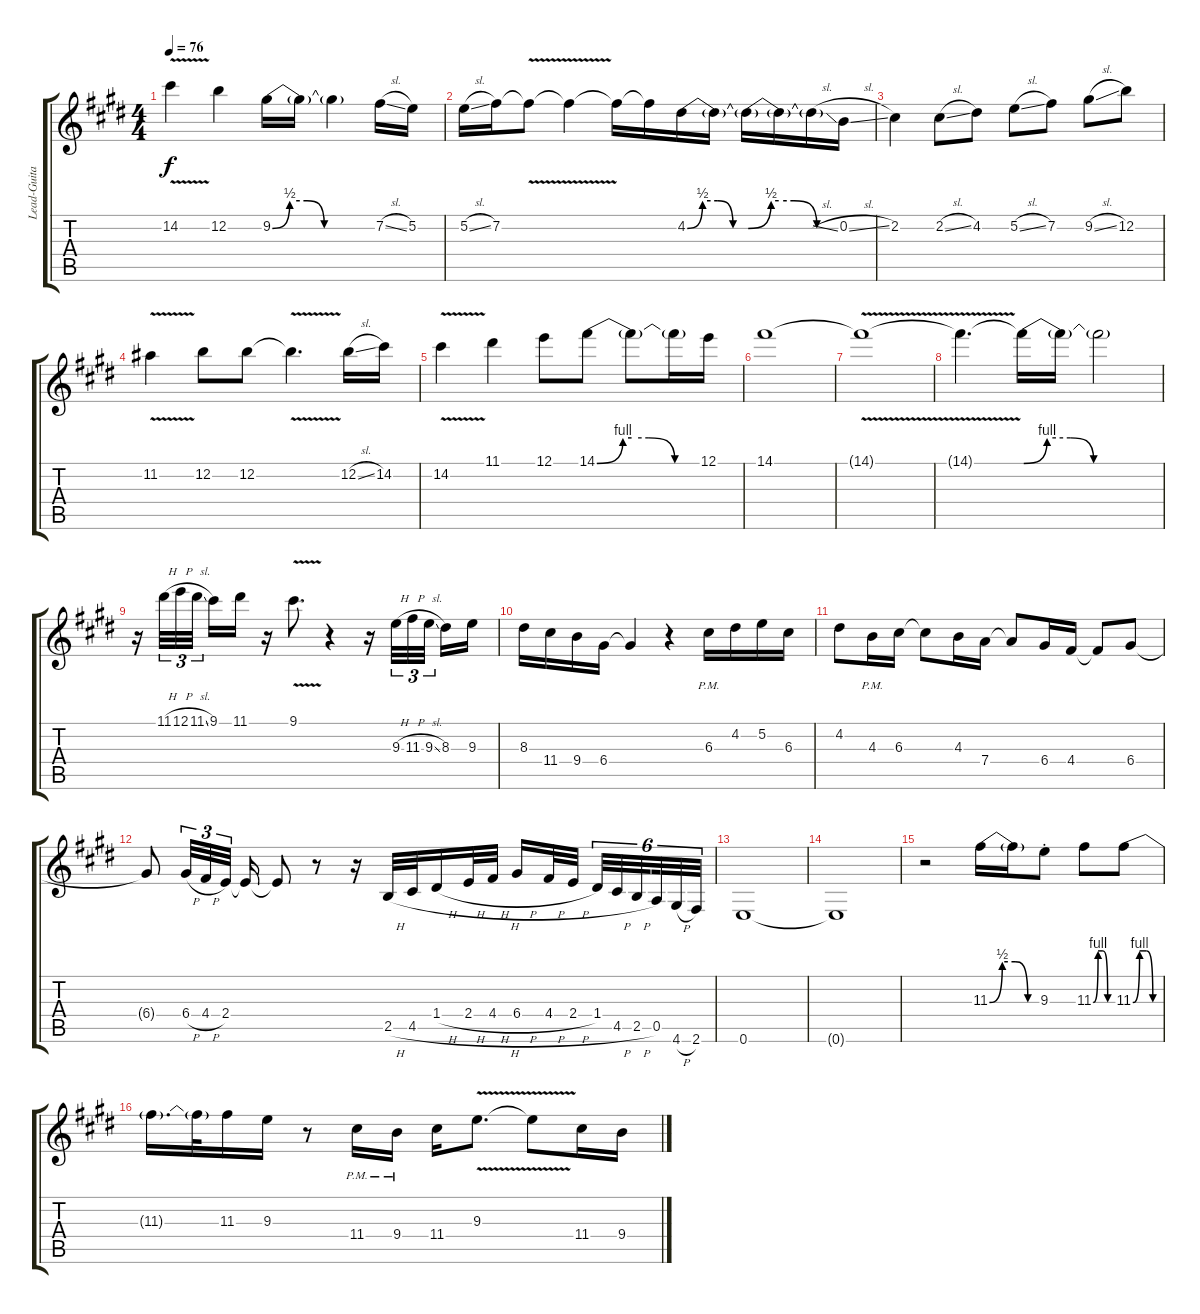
\track ("Lead-Guitar" "Lead-Guita") {instrument distortionguitar}
\staff {score tabs}
\tuning (E4 B3 G3 D3 A2 E2) {hide}
\ts (4 4)
\tempo 76
\clef g2
\ks c#minor
14.2{v}.4{dy f} 12.2.4 9.2{be (custom 0 0 10 2 20 2 30 0 60 0)}.16 9.2{t}.16 9.2{t}.4 7.2{sl}.16 5.2.16 |
5.2{sl}.16 7.2.16 7.2{v t}.8 7.2{t}.4 7.2{t}.16 7.2{t}.16 4.2{be (custom 0 0 15 2 30 2 45 0 60 0)}.16 4.2{t}.16 4.2{be (custom 0 0 15 2 20 2 30 2 45 0 60 0) t}.16 4.2{t}.16 4.2{sl t}.16 0.2{sl}.16 |
2.2.4 2.2{sl}.8 4.2.8 5.2{sl}.8 7.2.8 9.2{sl}.8 12.2.8 |
11.2{v}.4 12.2.8 12.2.8 12.2{v t}.4{d} 12.2{sl}.16 14.2.16 |
14.2{v}.4 11.1.4 12.1.8 14.1{be (custom 0 0 15 4 20 4 30 4 45 0 60 0)}.8 14.1{t}.8 14.1{t}.16 12.1.16 |
14.1.1{instrument distortionguitar} |
14.1{v t}.1 |
14.1{t}.4{d} 14.1{be (custom 0 0 10 4 20 4 30 0 60 0) t}.16 14.1{t}.16 14.1{t}.2 |
r.16{instrument distortionguitar} 11.1{h}.32{tu (3 2)} 12.1{h}.32{tu (3 2)} 11.1{sl}.32{tu (3 2) beam splitsecondary} 9.1.16 11.1.16 r.16 9.1{v}.8{d} r.4 r.16 9.3{h}.32{tu (3 2)} 11.3{h}.32{tu (3 2)} 9.3{sl}.32{tu (3 2) beam splitsecondary} 8.3.16 9.3.16 |
8.3.16 11.4.16 9.4.16 6.4.16 6.4{t}.4 r.4 6.3{pm}.16 4.2.16 5.2.16 6.3.16 |
4.2.8 4.3{pm}.16 6.3.16 6.3{t}.8 4.3.16 7.4.16 7.4{t}.8 6.4.16 4.4.16 4.4{t}.8 6.4.8 |
6.4{t}.8 6.4{h}.32{tu (3 2)} 4.4{h}.32{tu (3 2)} 2.4.32{tu (3 2) beam splitsecondary} 2.4{t}.16 2.4{t}.8 r.8 r.16 2.5{h}.32 4.5{h}.32 1.4{h}.16 2.4{h}.32 4.4{h}.32 6.4{h}.16 4.4{h}.32 2.4{h}.32{beam splitsecondary} 1.4.32{tu (6 4)} 4.5{h}.32{tu (6 4)} 2.5{h}.32{tu (6 4) beam splitsecondary} 0.5.32{tu (6 4)} 4.6{h}.32{tu (6 4)} 2.6.32{tu (6 4)} |
0.6.1 |
0.6{t}.1 |
r.2{instrument distortionguitar} 11.3{be (custom 0 0 15 2 30 2 45 0 60 0)}.16 11.3{t}.16 9.3{st}.8 11.3{be (custom 0 0 15 4 30 4 45 0 60 0)}.8 11.3{be (custom 0 0 15 4 30 4 45 0 60 0)}.8 |
11.3{t}.16{d} 11.3{t}.32 11.3.16 9.3.16 r.8 11.4{pm}.16 9.4{pm}.16 11.4.16 9.3{v}.8{d} 9.3{t}.8 11.4.16 9.4.16
